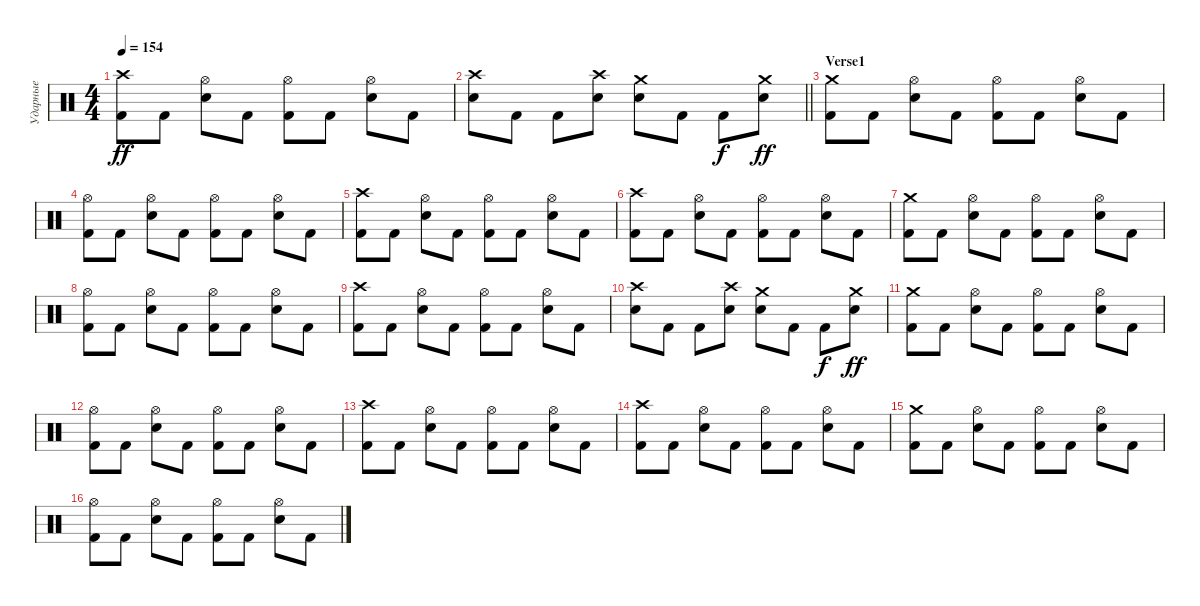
\track ("Ударные" "Ударные") {instrument percussion}
\staff {score}
\articulation defaults
\ts (4 4)
\tempo 154
\clef neutral
\ks c
("Crash high (hit)" "Kick (hit) 2").8{dy ff} "Kick (hit) 2".8 ("Hi-Hat (open)" "Electric Snare (hit)").8 "Kick (hit) 2".8 ("Hi-Hat (open)" "Kick (hit) 2").8 "Kick (hit) 2".8 ("Hi-Hat (open)" "Electric Snare (hit)").8 "Kick (hit) 2".8 |
\barLineRight lightlight
("Crash high (hit)" "Electric Snare (hit)").8 "Kick (hit) 2".8 "Kick (hit) 2".8 ("Crash high (hit)" "Electric Snare (hit)").8 ("Crash medium (hit)" "Electric Snare (hit)").8 "Kick (hit) 2".8 "Kick (hit) 2".8{dy f} ("Crash medium (hit)" "Electric Snare (hit)").8{dy ff} |
\section ("" "Verse1")
("Crash medium (hit)" "Kick (hit) 2").8 "Kick (hit) 2".8 ("Hi-Hat (open)" "Electric Snare (hit)").8 "Kick (hit) 2".8 ("Hi-Hat (open)" "Kick (hit) 2").8 "Kick (hit) 2".8 ("Hi-Hat (open)" "Electric Snare (hit)").8 "Kick (hit) 2".8 |
("Hi-Hat (open)" "Kick (hit) 2").8 "Kick (hit) 2".8 ("Hi-Hat (open)" "Electric Snare (hit)").8 "Kick (hit) 2".8 ("Hi-Hat (open)" "Kick (hit) 2").8 "Kick (hit) 2".8 ("Hi-Hat (open)" "Electric Snare (hit)").8 "Kick (hit) 2".8 |
("Crash high (hit)" "Kick (hit) 2").8 "Kick (hit) 2".8 ("Hi-Hat (open)" "Electric Snare (hit)").8 "Kick (hit) 2".8 ("Hi-Hat (open)" "Kick (hit) 2").8 "Kick (hit) 2".8 ("Hi-Hat (open)" "Electric Snare (hit)").8 "Kick (hit) 2".8 |
("Crash high (hit)" "Kick (hit) 2").8 "Kick (hit) 2".8 ("Hi-Hat (open)" "Electric Snare (hit)").8 "Kick (hit) 2".8 ("Hi-Hat (open)" "Kick (hit) 2").8 "Kick (hit) 2".8 ("Hi-Hat (open)" "Electric Snare (hit)").8 "Kick (hit) 2".8 |
("Crash medium (hit)" "Kick (hit) 2").8 "Kick (hit) 2".8 ("Hi-Hat (open)" "Electric Snare (hit)").8 "Kick (hit) 2".8 ("Hi-Hat (open)" "Kick (hit) 2").8 "Kick (hit) 2".8 ("Hi-Hat (open)" "Electric Snare (hit)").8 "Kick (hit) 2".8 |
("Hi-Hat (open)" "Kick (hit) 2").8 "Kick (hit) 2".8 ("Hi-Hat (open)" "Electric Snare (hit)").8 "Kick (hit) 2".8 ("Hi-Hat (open)" "Kick (hit) 2").8 "Kick (hit) 2".8 ("Hi-Hat (open)" "Electric Snare (hit)").8 "Kick (hit) 2".8 |
("Crash high (hit)" "Kick (hit) 2").8 "Kick (hit) 2".8 ("Hi-Hat (open)" "Electric Snare (hit)").8 "Kick (hit) 2".8 ("Hi-Hat (open)" "Kick (hit) 2").8 "Kick (hit) 2".8 ("Hi-Hat (open)" "Electric Snare (hit)").8 "Kick (hit) 2".8 |
("Crash high (hit)" "Electric Snare (hit)").8 "Kick (hit) 2".8 "Kick (hit) 2".8 ("Crash high (hit)" "Electric Snare (hit)").8 ("Crash medium (hit)" "Electric Snare (hit)").8 "Kick (hit) 2".8 "Kick (hit) 2".8{dy f} ("Crash medium (hit)" "Electric Snare (hit)").8{dy ff} |
("Crash medium (hit)" "Kick (hit) 2").8 "Kick (hit) 2".8 ("Hi-Hat (open)" "Electric Snare (hit)").8 "Kick (hit) 2".8 ("Hi-Hat (open)" "Kick (hit) 2").8 "Kick (hit) 2".8 ("Hi-Hat (open)" "Electric Snare (hit)").8 "Kick (hit) 2".8 |
("Hi-Hat (open)" "Kick (hit) 2").8 "Kick (hit) 2".8 ("Hi-Hat (open)" "Electric Snare (hit)").8 "Kick (hit) 2".8 ("Hi-Hat (open)" "Kick (hit) 2").8 "Kick (hit) 2".8 ("Hi-Hat (open)" "Electric Snare (hit)").8 "Kick (hit) 2".8 |
("Crash high (hit)" "Kick (hit) 2").8 "Kick (hit) 2".8 ("Hi-Hat (open)" "Electric Snare (hit)").8 "Kick (hit) 2".8 ("Hi-Hat (open)" "Kick (hit) 2").8 "Kick (hit) 2".8 ("Hi-Hat (open)" "Electric Snare (hit)").8 "Kick (hit) 2".8 |
("Crash high (hit)" "Kick (hit) 2").8 "Kick (hit) 2".8 ("Hi-Hat (open)" "Electric Snare (hit)").8 "Kick (hit) 2".8 ("Hi-Hat (open)" "Kick (hit) 2").8 "Kick (hit) 2".8 ("Hi-Hat (open)" "Electric Snare (hit)").8 "Kick (hit) 2".8 |
("Crash medium (hit)" "Kick (hit) 2").8 "Kick (hit) 2".8 ("Hi-Hat (open)" "Electric Snare (hit)").8 "Kick (hit) 2".8 ("Hi-Hat (open)" "Kick (hit) 2").8 "Kick (hit) 2".8 ("Hi-Hat (open)" "Electric Snare (hit)").8 "Kick (hit) 2".8 |
("Hi-Hat (open)" "Kick (hit) 2").8 "Kick (hit) 2".8 ("Hi-Hat (open)" "Electric Snare (hit)").8 "Kick (hit) 2".8 ("Hi-Hat (open)" "Kick (hit) 2").8 "Kick (hit) 2".8 ("Hi-Hat (open)" "Electric Snare (hit)").8 "Kick (hit) 2".8
